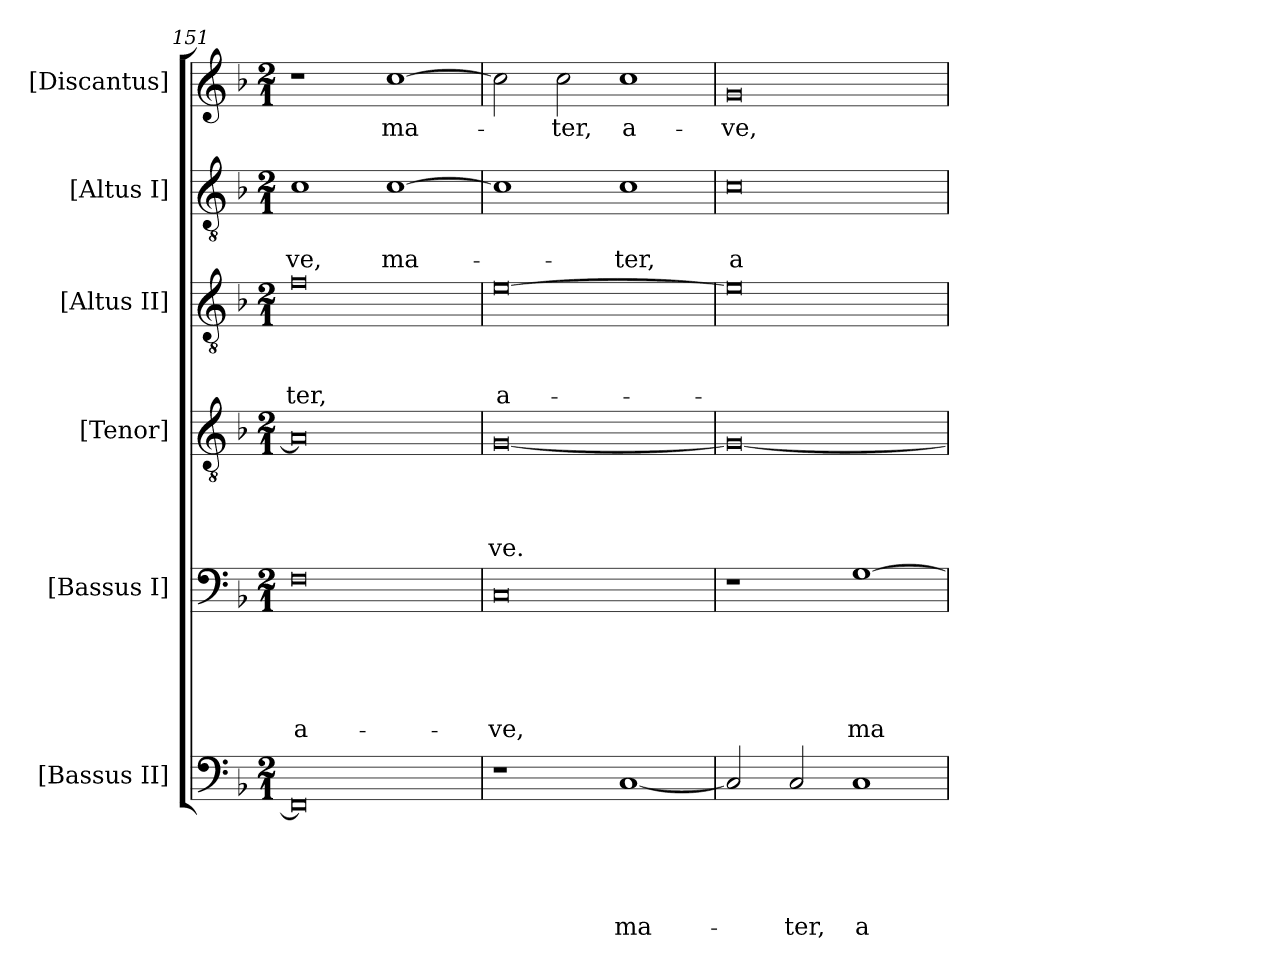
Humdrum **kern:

**kern	**text	**text	**text	**text	**text	**kern	**text	**text	**text	**text	**text	**kern	**text	**text	**text	**text	**kern	**text	**text	**text	**kern	**text	**text	**kern	**text
*part6	*part6	*part6	*part6	*part6	*part6	*part5	*part5	*part5	*part5	*part5	*part5	*part4	*part4	*part4	*part4	*part4	*part3	*part3	*part3	*part3	*part2	*part2	*part2	*part1	*part1
*staff6	*staff6	*staff6	*staff6	*staff6	*staff6	*staff5	*staff5	*staff5	*staff5	*staff5	*staff5	*staff4	*staff4	*staff4	*staff4	*staff4	*staff3	*staff3	*staff3	*staff3	*staff2	*staff2	*staff2	*staff1	*staff1
*I"[Bassus II]	*	*	*	*	*	*I"[Bassus I]	*	*	*	*	*	*I"[Tenor]	*	*	*	*	*I"[Altus II]	*	*	*	*I"[Altus I]	*	*	*I"[Discantus]	*
*clefF4	*	*	*	*	*	*clefF4	*	*	*	*	*	*clefGv2	*	*	*	*	*clefGv2	*	*	*	*clefGv2	*	*	*clefG2	*
*k[b-]	*	*	*	*	*	*k[b-]	*	*	*	*	*	*k[b-]	*	*	*	*	*k[b-]	*	*	*	*k[b-]	*	*	*k[b-]	*
*M2/1	*	*	*	*	*	*M2/1	*	*	*	*	*	*M2/1	*	*	*	*	*M2/1	*	*	*	*M2/1	*	*	*M2/1	*
=151	=151	=151	=151	=151	=151	=151	=151	=151	=151	=151	=151	=151	=151	=151	=151	=151	=151	=151	=151	=151	=151	=151	=151	=151	=151
0FF/]	.	.	.	.	.	0F\	.	.	.	.	a-	0A/]	.	.	.	.	0f\	.	.	-ter,	1c\	.	-ve,	1r	.
.	.	.	.	.	.	.	.	.	.	.	.	.	.	.	.	.	.	.	.	.	[1c\	.	ma-	[1cc\	ma-
=152	=152	=152	=152	=152	=152	=152	=152	=152	=152	=152	=152	=152	=152	=152	=152	=152	=152	=152	=152	=152	=152	=152	=152	=152	=152
1r	.	.	.	.	.	0C/	.	.	.	.	-ve,	[0G/	.	.	.	-ve.	[0e\	.	.	a-	1c\]	.	.	2cc\]	.
.	.	.	.	.	.	.	.	.	.	.	.	.	.	.	.	.	.	.	.	.	.	.	.	2cc\	-ter,
[1C/	.	.	.	.	ma-	.	.	.	.	.	.	.	.	.	.	.	.	.	.	.	1c\	.	-ter,	1cc\	a-
=153	=153	=153	=153	=153	=153	=153	=153	=153	=153	=153	=153	=153	=153	=153	=153	=153	=153	=153	=153	=153	=153	=153	=153	=153	=153
2C/]	.	.	.	.	.	1r	.	.	.	.	.	0G/_	.	.	.	.	0e\]	.	.	.	0c\	.	a-	0g/	-ve,
2C/	.	.	.	.	-ter,	.	.	.	.	.	.	.	.	.	.	.	.	.	.	.	.	.	.	.	.
1C/	.	.	.	.	a-	[1G\	.	.	.	.	ma-	.	.	.	.	.	.	.	.	.	.	.	.	.	.
=	=	=	=	=	=	=	=	=	=	=	=	=	=	=	=	=	=	=	=	=	=	=	=	=	=
*-	*-	*-	*-	*-	*-	*-	*-	*-	*-	*-	*-	*-	*-	*-	*-	*-	*-	*-	*-	*-	*-	*-	*-	*-	*-
